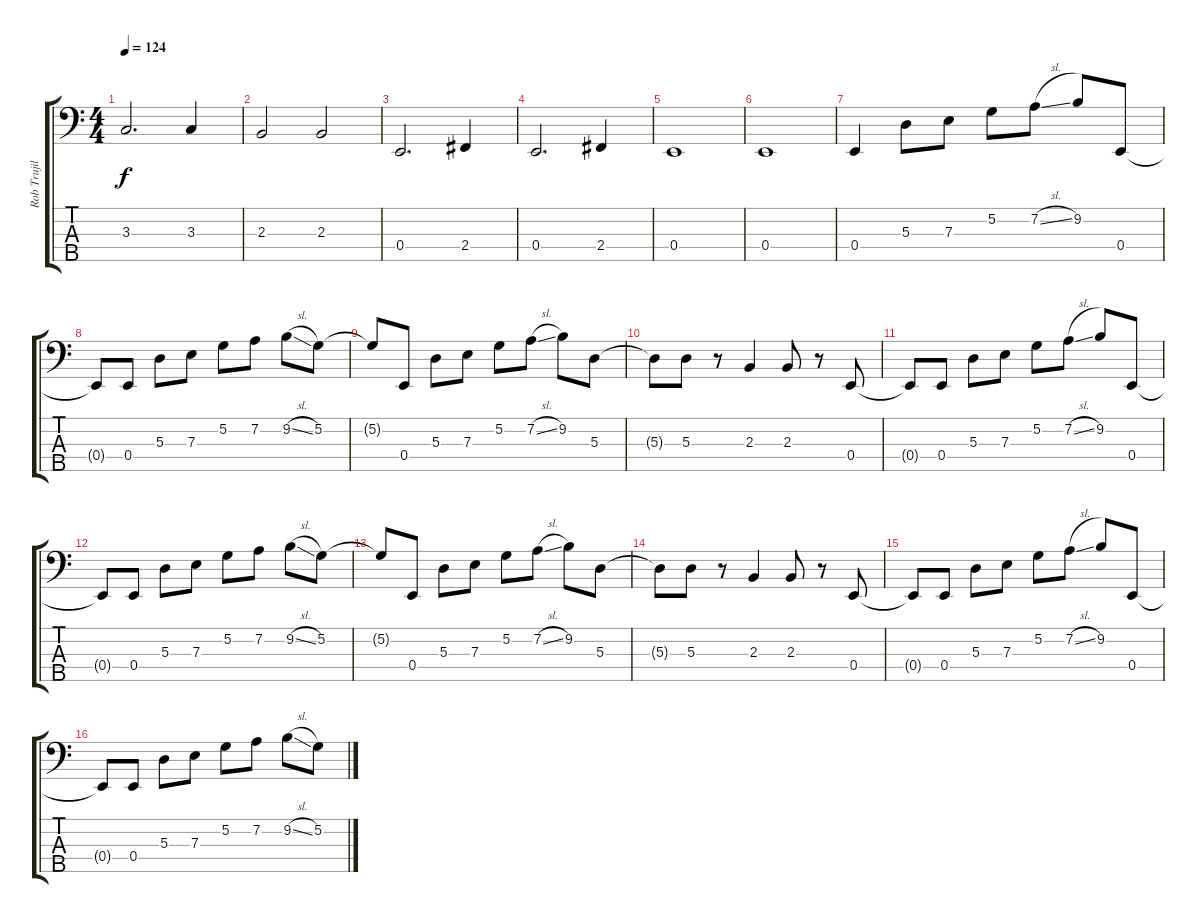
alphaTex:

\track ("Rob Trujilo" "Rob Trujil") {instrument electricbassfinger}
\staff {score tabs}
\tuning (G2 D2 A1 E1 B0) {hide}
\ts (4 4)
\tempo 124
\clef f4
\ks c
3.3.2{d dy f} 3.3.4 |
2.3.2 2.3.2 |
0.4.2{d} 2.4.4 |
0.4.2{d} 2.4.4 |
0.4.1 |
0.4.1 |
0.4.4 5.3.8 7.3.8 5.2.8 7.2{sl}.8 9.2.8 0.4.8 |
0.4{t}.8 0.4.8 5.3.8 7.3.8 5.2.8 7.2.8 9.2{sl}.8 5.2.8 |
5.2{t}.8 0.4.8 5.3.8 7.3.8 5.2.8 7.2{sl}.8 9.2.8 5.3.8 |
5.3{t}.8 5.3.8 r.8 2.3.4 2.3.8 r.8 0.4.8 |
0.4{t}.8 0.4.8 5.3.8 7.3.8 5.2.8 7.2{sl}.8 9.2.8 0.4.8 |
0.4{t}.8 0.4.8 5.3.8 7.3.8 5.2.8 7.2.8 9.2{sl}.8 5.2.8 |
5.2{t}.8 0.4.8 5.3.8 7.3.8 5.2.8 7.2{sl}.8 9.2.8 5.3.8 |
5.3{t}.8 5.3.8 r.8 2.3.4 2.3.8 r.8 0.4.8 |
0.4{t}.8 0.4.8 5.3.8 7.3.8 5.2.8 7.2{sl}.8 9.2.8 0.4.8 |
0.4{t}.8 0.4.8 5.3.8 7.3.8 5.2.8 7.2.8 9.2{sl}.8 5.2.8
